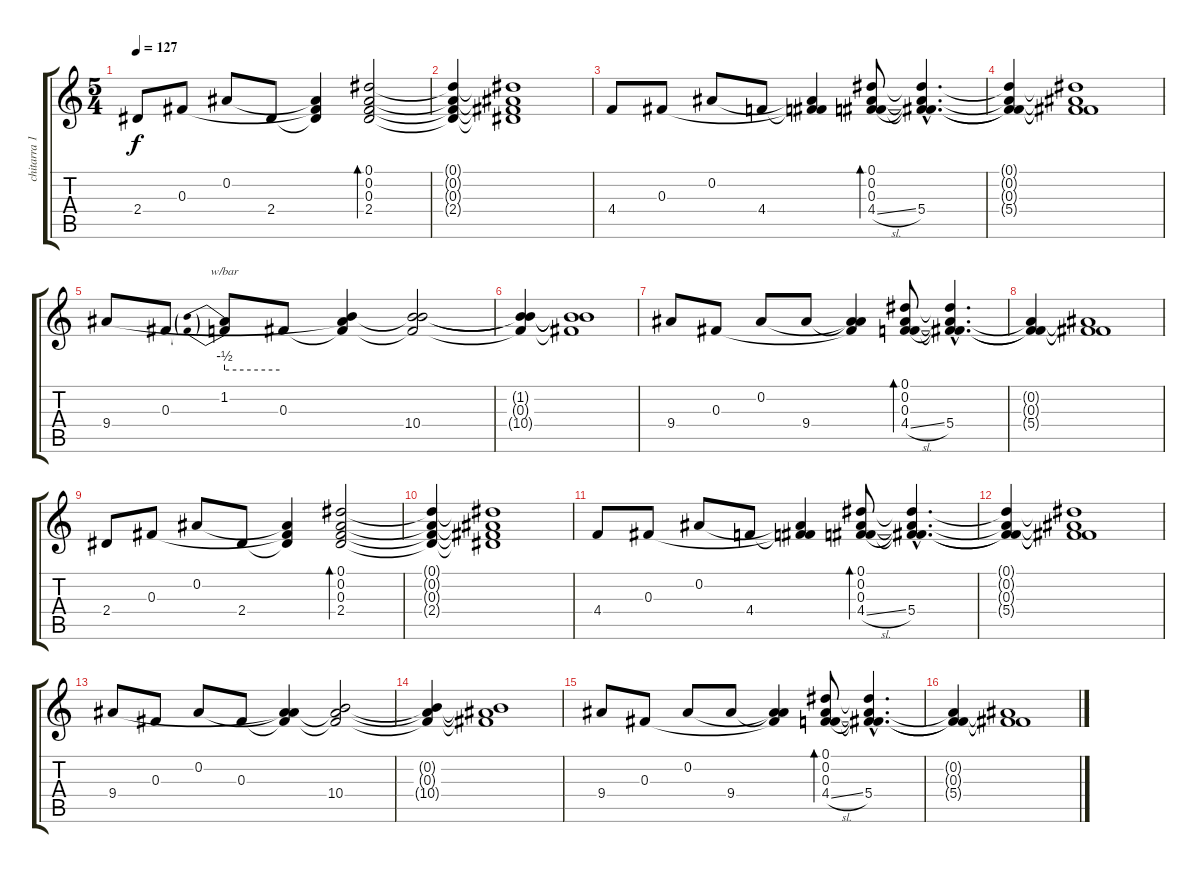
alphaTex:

\track ("chitarra 1" "chitarra 1") {instrument electricguitarmuted}
\staff {score tabs}
\tuning (Eb4 Bb3 Gb3 Db3 Ab2 Eb2) {hide}
\ts (5 4)
\tempo 127
\clef g2
\ks c
2.4.8{dy f instrument electricguitarclean} 0.3.8 0.2.8 2.4.8 (0.2{t} 0.3{t} 2.4{t}).4 (0.1 0.2 0.3 2.4).2{bd 240} |
(0.1{t} 0.2{t} 0.3{t} 2.4{t}).4 (0.1{t} 0.2{t} 0.3{t} 2.4{t}).1 |
4.4.8 0.3.8 0.2.8 4.4.8 (0.2{t} 0.3{t} 4.4{t}).4 (0.1 0.2 0.3 4.4{sl}).8{bd 240} (0.1{hac t} 0.2{hac t} 0.3{hac t} 5.4{hac}).4{d} |
(0.1{t} 0.2{t} 0.3{t} 5.4{t}).4 (0.1{t} 0.2{t} 0.3{t} 5.4{t}).1 |
9.4.8 0.3.8 (1.2 0.3{t}).8{tbe (predive default 0 -2 60 -2)} 0.3.8 (1.2{t} 0.3{t} 9.4{t}).4 (1.2{t} 0.3{t} 10.4).2 |
(1.2{t} 0.3{t} 10.4{t}).4 (1.2{t} 0.3{t} 10.4{t}).1 |
9.4.8 0.3.8 0.2.8 9.4.8 (0.2{t} 0.3{t} 9.4{t}).4 (0.1 0.2 0.3 4.4{sl}).8{bd 240} (0.1{hac t} 0.2{hac t} 0.3{hac t} 5.4{hac}).4{d} |
(0.2{t} 0.3{t} 5.4{t}).4 (0.2{t} 0.3{t} 5.4{t}).1 |
2.4.8 0.3.8 0.2.8 2.4.8 (0.2{t} 0.3{t} 2.4{t}).4 (0.1 0.2 0.3 2.4).2{bd 240} |
(0.1{t} 0.2{t} 0.3{t} 2.4{t}).4 (0.1{t} 0.2{t} 0.3{t} 2.4{t}).1 |
4.4.8 0.3.8 0.2.8 4.4.8 (0.2{t} 0.3{t} 4.4{t}).4 (0.1 0.2 0.3 4.4{sl}).8{bd 240} (0.1{hac t} 0.2{hac t} 0.3{hac t} 5.4{hac}).4{d} |
(0.1{t} 0.2{t} 0.3{t} 5.4{t}).4 (0.1{t} 0.2{t} 0.3{t} 5.4{t}).1 |
9.4.8 0.3.8 0.2.8 0.3.8 (0.2{t} 0.3{t} 9.4{t}).4 (0.2{t} 0.3{t} 10.4).2 |
(0.2{t} 0.3{t} 10.4{t}).4 (0.2{t} 0.3{t} 10.4{t}).1 |
9.4.8 0.3.8 0.2.8 9.4.8 (0.2{t} 0.3{t} 9.4{t}).4 (0.1 0.2 0.3 4.4{sl}).8{bd 240} (0.1{hac t} 0.2{hac t} 0.3{hac t} 5.4{hac}).4{d} |
(0.2{t} 0.3{t} 5.4{t}).4 (0.2{t} 0.3{t} 5.4{t}).1
